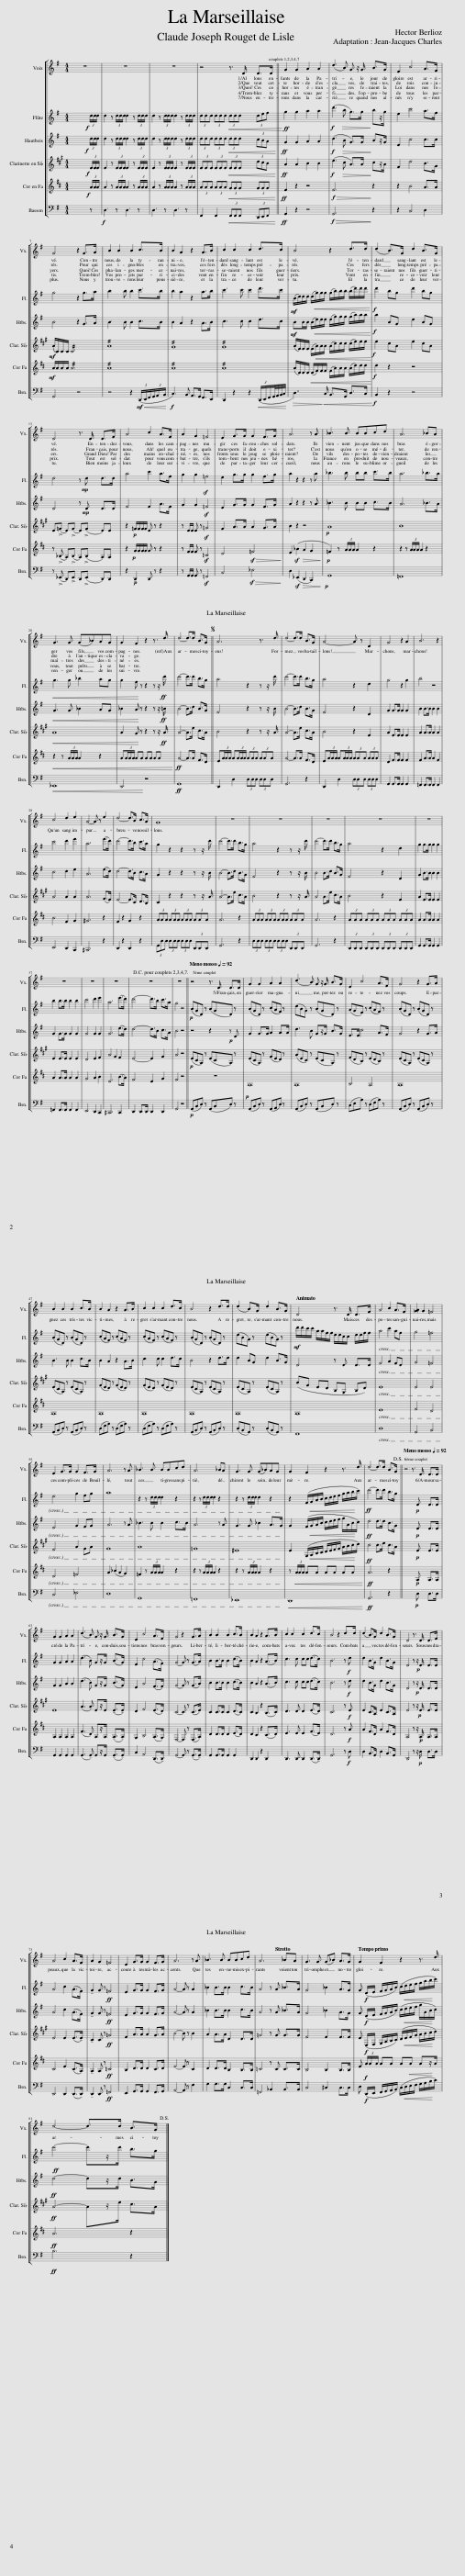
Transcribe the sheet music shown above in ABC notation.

X:1
%%score [ 1 2 3 4 5 6 ]
L:1/8
M:4/4
I:linebreak $
K:G
V:1 treble
V:2 treble
V:3 treble
V:4 treble transpose=-2
V:5 treble transpose=-7
V:6 bass
V:1
 z8 | z8 | z8 | z4 z3/2 D/ D>D || G2 G2 A2 A2 | %5
 (d3 B) G z/ G/ B>G | E2 c4 A>F |$ G4 z2 G>A | B2 B2 B2 c>B | B2 A2 z2 A>B | %10
 c2 c2 c2 d>c | B4 z2 d>d | (d2 B>)G d2 B>G |$ D4 z3/2 D/ D>F | A4 c2 A>F | %15
 A2 G2 =F4 | E2 G>G G2 F>G | A6 z A | _B3 B BBcd | A6 _BA |$ %20
 G3 G (G_B)AG | G2 F2 z2 z3/2 d/ | d4- d>d B>G ||S A6 z3/2 d/ | d4- d>d B>G | %25
 A4- A z D2 | G4 z2 A2 | B6 z2 |$ c4 d2 e2 | A4- A z e2 | %30
 d4- d>B c>A | G8 | z8 | z8 | z8 | %35
 z8 | z8 |$ z8 | z8 | z8 | %40
 z8 | z8!D.C.! ||[Q:1/4=92] z4 z3/2 D/ D>D | G2 G2 A2 A2 | (d3 B) G z/ G/ B>G | %45
 E2 c4 A>F | G4 z2 G>A |$ B2 B2 B2 c>B | B2 A2 z2 A>B | c2 c2 c2 d>c | %50
 B4 z2 d>d | (d2 B>)G d2 B>G | D4 z3/2 D/ D>F | A4 c2 A>F | [GA]2 G2 =F4 |$ %55
 E2 G>G G2 F>G | A6 z A | _B3 B BBcd | A6 _BA | G3 G (G_B)AG | %60
 G2 F2 z2 z3/2 d/ | d4- d>d B>G!D.S.! ||[Q:1/4=92] z4 z3/2 D/ D>D |$ G2 G2 A2 A2 | (d3 B) G z/ G/ B>G | %65
 E2 c4 A>F | G4 z2 G>A | B2 B2 B2 c>B | B2 A2 z2 A>B | c2 c2 c2 d>c | %70
 B4 z2 d>d | (d2 B>)G d2 B>G | D4 z3/2 D/ D>F |$ A4 c2 A>F | A2 G2 =F4 | %75
 E2 G>G G2 F>G | A6 z A | _B3 B BBcd | A6 _BA | G3 G (G_B) A>G | %80
 G2 F2 z2 z3/2 d/ |$ d4- d>d B>G!D.S.! |] %82
V:2
 x7!f! (3d/d/d/ | d2 z (3d/d/d/ d2 z (3d/d/d/ | d2 z (3d/d/d/ d2 z (3d/d/d/ | (3ddd (3ddd!<(! (3ddd (3def!<)! ||!ff! g2 g2 a2 a2 | %5
!f! (d'3!>(! b g>)g!>)! bz/g/ | e2 c'4 a>f |$ g4 z2 g>a | b3 b b2 c'>b | b2 a2 z2 a>b | %10
 c'3 c' c'2 d'>c' |!mf! (B/d/)d/d/ (d/!<(!g/)g/g/ (g/b/)b/b/ (b/d'/)d'/!<)!d'/ |!f! d'2 bg d'2 bg |$ d4 z!mp! d d>d | a4 c'2 a>f | %15
 g2 g2 =f4 | e2 g>g g2 f>g | a2 z2 z2 z a | _b3 b bb c'>b | a6 _b>a |$ %20
!<(! g3 g _b2 ag | g2 f!<)! z z2 z z/!ff! d'/ | d'4- d'>d' b>g || a4 z2 z z/ d'/ | d'4- d'>d' b>g | %25
 a4 z2 d2 | g4 z2 g2 | b4 z4 |$ c'4 d'2 e'2 | a6 (e'>d') | %30
 d'4- d'>b c'>a | g2 z2 z2 z z/ d'/ | d'4- d'>d' b>g | a4 z2 z z/ d'/ | d'4- d'>d' b>g | %35
 a4 z2 d2 | g2 g>g g2 g2 |$ b2 b>b b2 b2 | c'4 d'2 e'2 | a6 (e'>d') | %40
 d'4- d'>b c'>a | g4 z4 ||!p! (BGD) z (BGD) z | (BGD) z (cAF) z | (dBG) z (BGD) z | %45
 (AGE) z (cAF) z | (BGD) z (BGD) z |$ (BGD) z (BGD) z | (cAF) z (cAF) z | (cAF) z (cAF) z | %50
 (BGD) z (BGD) z | (dBG) z (dBG) z |!mf! d'/d'/c'/c'/ a/a/f/f/ d/d/c/c/ d/d/f/f/ | a4 c'2 af | g4 =f4 |$ %55
 e4 g2 fg | a8 | z2 z (3d/d/d/ d2 z2 | z2 z (3d/d/d/ d2 z2 | z2 z (3d/d/d/ d2 z2 | %60
 z2 (F/!<(!G/A/B/ c/d/e/f/ g/a/b/!<)!c'/) |!ff! d'4- d'>d' b>g || x4 x!p! D D>D |$ G2 G2 A2 A2 | (d3 B) Gz/G/ (B>G) | %65
 E2 c4 (A>F) | G4- G z (G>A) | B2 B>B B2 (c>B) | B2 A2 z2 (A>B) | c3 c cc (d>c) | %70
 B6 z!f! d | d2 B>G d2 B>G | D4 z!p! z/ D/ D>D |$ A4 c2 (A>F) | !tenuto!G2 G z!ff! =F4 | %75
 E2 G>G G2 F>G | A4- A z A2 | _B2 B>B B2 c>B | A4 z A _B>A | G4 _B2 A>G | %80
 G!f! (D/E/ F/G/A/B/) (c/!<(!d/e/f/ g/a/b/!<)!c'/) |$!ff! d'4- d'z/d'/ b>g |] %82
V:3
 x7!f! (3d/d/d/ | d2 z (3d/d/d/ d2 z (3d/d/d/ | d2 z (3d/d/d/ d2 z (3d/d/d/ | (3ddd (3ddd!<(! (3ddd (3cBA!<)! ||!ff! G2 G2 A2 A2 | %5
!f! (d3!>(! B G>)G!>)! Bz/G/ | E2 c4 c>c |$ B4 z2 G>A | B3 B B2 c>B | B2 A2 z2 A>B | %10
 c3 c c2 d>c |!mf! BB/B/ (B/!<(!d/)d/d/ (d/g/)g/g/ (g/b/)b/!<)!b/ |!f! b2 BG d2 BG |$ D4 z!mp! D D>D | F4 F2 A>F | %15
 G2 G2 =F4 | E2 G>G G2 F>G | A2 z2 z2 z A | _B3 B BB c>B | A6 _B>A |$ %20
!<(! G3 G _B2 AG | _B2 A!<)! z z2 z z/!ff! =B/ | B4- B>d B>G || F4 z2 z z/ B/ | B4- B>d B>G | %25
 F4 z2 D2 | G2 G>G G2 G2 | B2 B>B B2 B2 |$ c4 d2 e2 | A6 (e>d) | %30
 d4- d>B c>A | G2 z2 z2 z z/ B/ | B4- B>d B>G | F4 z2 z z/ B/ | B4 B>d B>G | %35
 F4 z2 D2 | G2 B>B B2 B2 |$ G2 G>G G2 G2 | G4 G2 G2 | G6 (e>d) | %40
 d4- d>B c>A | B4 z4 || z4 z2 z!p! D | G2 G>G A2 A>A | d3 B Gz/G/ B>G | %45
 E>E c4 A>F | G4 z2 G>A |$ B3 B B2 c>B | B2 A2 z2 A>B | c3 c c2 d>c | %50
 B4 z2 d>d | d2 BG d2 B>G | D4 z D D>D | F4 A2 FD | G4 =F4 |$ %55
 E4 G2 FG | A6 z A | _B3 B B2 c>B | A6 z A | G3 G _B2 A>G | %60
 G2 (F/!<(!G/A/B/ c/d/e/f/ g/A/B/!<)!c/) |!ff! d4 d>d B>G || x4 x!p! D D>D |$ G2 G2 A2 A2 | (d3 B) Gz/G/ (B>G) | %65
 E2 A4 (F>F) | G4- G z (G>A) | B2 B>B B2 (c>B) | B2 A2 z2 (A>B) | c3 c cc (d>c) | %70
 B6 z!f! d | d2 B>G d2 B>G | D4 z!p! z/ D/ D>D |$ A4 c2 (A>F) | !tenuto!G2 G z!ff! =F4 | %75
 E2 G>G G2 F>G | A4- A z A2 | _B2 B>B B2 c>B | A4 z A _B>A | G4 _B2 A>G | %80
 G!f! (D/E/ F/G/A/B/) (c/!<(!d/e/f/ g/A/B/!<)!c/) |$!ff! d4- dz/d/ B>G |] %82
V:4
[K:A] x7!f! (3E/E/E/ | E2 z (3E/E/E/ E2 z (3E/E/E/ | E2 z (3E/E/E/ E2 z (3E/E/E/ | (3EEE (3EEE!<(! (3EEE (3dcB!<)! ||!ff! A2 A2 B2 B2 | %5
!f! (e3!>(! c A>)A!>)! cz/A/ | F2 d4 B>G |$!mf! (A/C/)C/C/ !//!C6 | !//!A8 | !//!G8 | %10
 !//!G8 | (A/E/)E/E/ (E/!<(!A/)A/A/ (A/c/)c/c/ (c/e/)e/!<)!e/ |!f! e2 cA e2 cA |$ E(!>!=F E)(!>!F E)(!>!F E)E | z2!p! =F/F/F/F/ E z z2 | %15
 z E/E/ E z =G4 | F2 A>A A2 G>A | B2 z2 z4 |!p! A8 | B8 |$ %20
!<(! A8 | A2 G!<)! z z2 z z/!ff! A/ | A4- A>e c>A || B4 z2 z z/ A/ | A4- A>e c>A | %25
 B4 z2 E2 | A2 E>E E2 E2 | A2 A>A A2 A2 |$ A4 A2 A2 | A6 (F>E) | %30
 E4- E>C D>B, | C2 z2 z2 z z/ A/ | A4- A>e c>A | B4 z2 z z/ A/ | A4 A>e c>A | %35
 B4 z2 E2 | A2 E>E E2 E2 |$ E2 E>E E2 E2 | D4 E2 F2 | A4 G2 F2 | %40
 E4- E2 G2 | A4 z4 ||!p! (ECA,) z (ECA,) z | (ECA,) z (GED) z | (AEC) z (ECA,) z | %45
 (FDB,) z (EDB,) z | (ECA,) z (ECA,) z |$ (ECA,) z (ECA,) z | (GED) z (GED) z | (GED) z (GED) z | %50
 (ECA,) z (ECA,) z | (ECA,) z (ECA,) z | (BG ED B,G, B,D) | E8 | E4 E4 |$ %55
 F4 A2 GA | G8 | A8 | =G8 | ^E8 | %60
 E2 (G,/!<(!A,/B,/C/ D/E/F/G/ A/B/c/!<)!d/) |!ff! c4 c>e c>A || x4 x!p! E E>E |$ E8 | (A3 !tenuto!A) Ez/E/ (!tenuto!E>!tenuto!E) | %65
 D2 F4 (E>D) | C4- C z (C>E) | C2 C>C C2 (D>C) | C2 B,2 z2 (B,>C) | D3 D D2 (E>D) | %70
 C6 z!f! E | E2 C>A, E2 C>A, | E4 z z/!p! E/ E>E |$ E4 E2 (E>!tenuto!E) | !tenuto!C2 C z!ff! =G4 | %75
 F2 A>A A2 G>A | B4- B z B2 | A2 A>A D2 D>D | =G4 z G G>G | F4 F2 F>F | %80
 E!f! (E,/F,/ G,/A,/B,/C/) (D/!<(!E/F/G/ A/B/c/!<)!d/) |$!ff! A4- Az/e/ c>A |] %82
V:5
[K:D] x7!f! (3A/A/A/ | A2 z (3A/A/A/ A2 z (3A/A/A/ | A2 z (3A/A/A/ A2 z (3A/A/A/ | (3AAA (3AAA!<(! (3GGG (3GGG!<)! ||!ff! F2 z2 z4 | %5
!f!!>(! F6!>)! z2 | z2 B4 A>A |$!mf! A/A/A/A/ !//!A6 | !//!A8 | !//!A8 | %10
 !//!A8 | (A/D/)D/D/!<(! (D/F/)F/F/ (F/A/)A/A/ (A/d/)d/!<)!d/ |!f! d2 z2 z4 |$ z (!>!_B, A,)(!>!B, A,)(!>!B, A,)A, | z2!p! G/G/G/G/ G z z2 | %15
 z F/F/ F z =C4 | D4!>(! =F4!>)! | E2 (_B2!>(! A2 G2!>)! |!p! =F2) z (3A/A/A/ A2 z2 | z2 z (3A/A/A/ A2 z2 |$ %20
!<(! z2 z (3A/A/A/ A2 z2 | A(3A/A/A/ AA AA AA!<)! |!ff! A4- A>A F>D || E(3A/A/A/ A(3A/A/A/ (3AAA (3AAA | A4- A>A F>D | %25
 E(3A/A/A/ A(3A/A/A/ (3AAA (3AAA | D2 F>F F2 F2 | F2 A>A A2 F2 |$ B4 F2 G2 | ^G6 z2 | %30
 F2 z2 G2 z2 | (3AAA (3AAA (3AAA (3AAA | A6 z2 | (3AAA (3AAA (3AAA (3AAA | A6 z2 | %35
 (3AAA (3AAA (3AAA (3AAA | A2 A>A A2 A2 |$ A2 A>A A2 A2 | G4 A2 B2 | E6 (B>A) | %40
 F4 E2 G2 | F4 z4 || z8 |!p! A,8 | A,8 | %45
 B,4 A,4 | A,8 |$ A,8 | A,8 | A,8 | %50
 A,8 | A,8 | A,8 | E8 | F4 D4 |$ %55
 D4 =F4 | A2 (_B2 A2 G2) | =F2 z (3A/A/A/ A2 z2 | z2 z (3A/A/A/ A2 z2 | z2 z (3A/A/A/ A2 z2 | %60
 z!<(! (3A/A/A/ AA AA AA!<)! |!ff! A6 z2 || x4 x!p! A, A,>A, |$ A,2 A,2 A,2 A,2 | (F3 D) A,z/A,/ (!tenuto!A,>!tenuto!A,) | %65
 G,2 B,4 (A,>G,) | F,4- F, z (F,>A,) | D2 D>D D2 (E>D) | D2 C2 z2 (C>D) | E3 E E2 (F>E) | %70
 D6 z!f! A | A2 F>D A2 F>D | A,4 z z/!p! A,/ A,>A, |$ C4 E2 (C>A,) | !tenuto!A,2 A, z!ff! =C4 | %75
 B,2 D>D D2 C>D | E4- E z C2 | D2 D>D B,2 B,>B, | =C4 z C C>C | B,4 B,2 B,>B, | %80
 E!f! (3A/A/A/ AA A!<(!A Az/!<)!A/ |$!ff! A6 z2 |] %82
V:6
 x4 x2 x z |!f! D,3 z D,3 z | D,3 z D,3 z | F,,2 F,,2!<(! (3F,,F,,F,, (3D,,E,,F,,!<)! ||!ff! G,,2 z2 z4 | %5
!f!!>(! G,,6!>)! z2 | z2 C,4 D,2 |$ G,,4 z4 | z4 z2!mf! (3(D,,/!<(!E,,/F,,/(3G,,/A,,/B,,/!<)! |!f! C,3) B,, A,,>G,, F,,>E,, | %10
 D,,2 z2 z2!<(! (3(D,,/E,,/F,,/G,,/4A,,/4B,,/4C,/4!<)! |!>(! D,7/2)!>)!!<(! C,/ B,,>G,, D,>!<)!C, |!f! B,,2 z2 z4 |$ z (!>!_E,, D,,)!>!E,, D,,(!>!E,, D,,)D,, | z2!p! D,,2 D,, z z2 | %15
 z G,,/G,,/ G,, z =F,,4 | C,4!>(! _E,4!>)! | D,2 (_E,,2!>(! D,,2 C,,2)!>)! |!p! G,,8 | =F,,8 |$ %20
!<(! _E,,8 | D,,4!<)! z4 |!ff! G,,8 || D,,2 D,2 (3D,D,D, (3D,D,D, | G,,6 z2 | %25
 D,,2 D,2 (3D,D,D, (3D,D,D, | G,,2 G,,>G,, G,,2 G,,2 | =F,,2 F,,>F,, F,,2 F,,2 |$ E,,4 D,,2 C,,2 | ^C,,6 z2 | %30
 D,,2 z2 D,,2 z2 | (3G,,D,D, (3D,D,D, (3D,D,D, (3D,,D,,D,, | G,,6 z2 | (3D,D,D, (3D,D,D, (3D,D,D, (3D,,D,,D,, | G,,6 z2 | %35
 (3D,,D,,D,, (3D,,D,,D,, (3D,,D,,D,, (3D,,D,,D,, | G,,2 G,,>G,, G,,2 G,,2 |$ =F,,2 F,,>F,, F,,2 F,,2 | E,,4 D,,2 C,,2 | ^C,,6 C,,2 | %40
 D,,2 D,,>D,, D,,2 D,,2 | G,,4 z4 ||!p! (G,,B,,D,) z (G,,B,,D,) z | (G,,B,,D,) z (G,,A,,D,) z | (G,,B,,D,) z (G,,B,,D,) z | %45
 (C,E,A,) z (D,F,A,) z | (G,,B,,D,) z (G,,B,,D,) z |$ (G,,B,,D,) z (G,,B,,D,) z | (D,F,A,) z (D,F,A,) z | (D,F,A,) z (D,F,A,) z | %50
 (G,,B,,D,) z (G,,B,,D,) z | (D,B,,G,,) z (D,B,,G,,) z | F,,8 | D,8 | G,,4 B,,4 |$ %55
 C,4 _E,4 | D,8 | G,,8 | =F,,8 | _E,,8 | %60
!<(! D,,8!<)! |!ff! G,,6 z2 || x4 x!p! D, D,>D, |$ G,,2 G,,2 G,,2 G,,2 | (G,,3 !tenuto!G,,) G,,z/G,,/ (!tenuto!G,,>!tenuto!G,,) | %65
 C,2 A,,4 (D,,>!tenuto!D,,) | G,,4- G,, z (!tenuto!G,,>!tenuto!G,,) | G,,2 G,,>G,, G,,2 G,,2 | D,,2 D,,2 z2 D,,2 | D,,3 D,, D,,2 (D,,>!tenuto!D,,) | %70
 G,,6 z!f! D, | D,2 B,,>G,, D,2 B,,>G,, | D,,4 z z/!p! D,/ D,>D, |$ D,,4 D,,2 (D,,>!tenuto!D,,) | !tenuto!D,,2 D,, z!ff! =F,,4 | %75
 E,,2 G,,>G,, G,,2 F,,>G,, | A,,4- A,, z F,2 | G,2 G,>G, C,2 C,>C, | =F,,4 _B,,2 B,,>B,, | C,4 ^C,2 C,>C, | %80
 D,!f! (D,,/E,,/ F,,/G,,/A,,/B,,/) (C,/!<(!D,/E,/F,/ G,/A,/B,/!<)!C/) |$!ff! B,6 z2 |] %82
